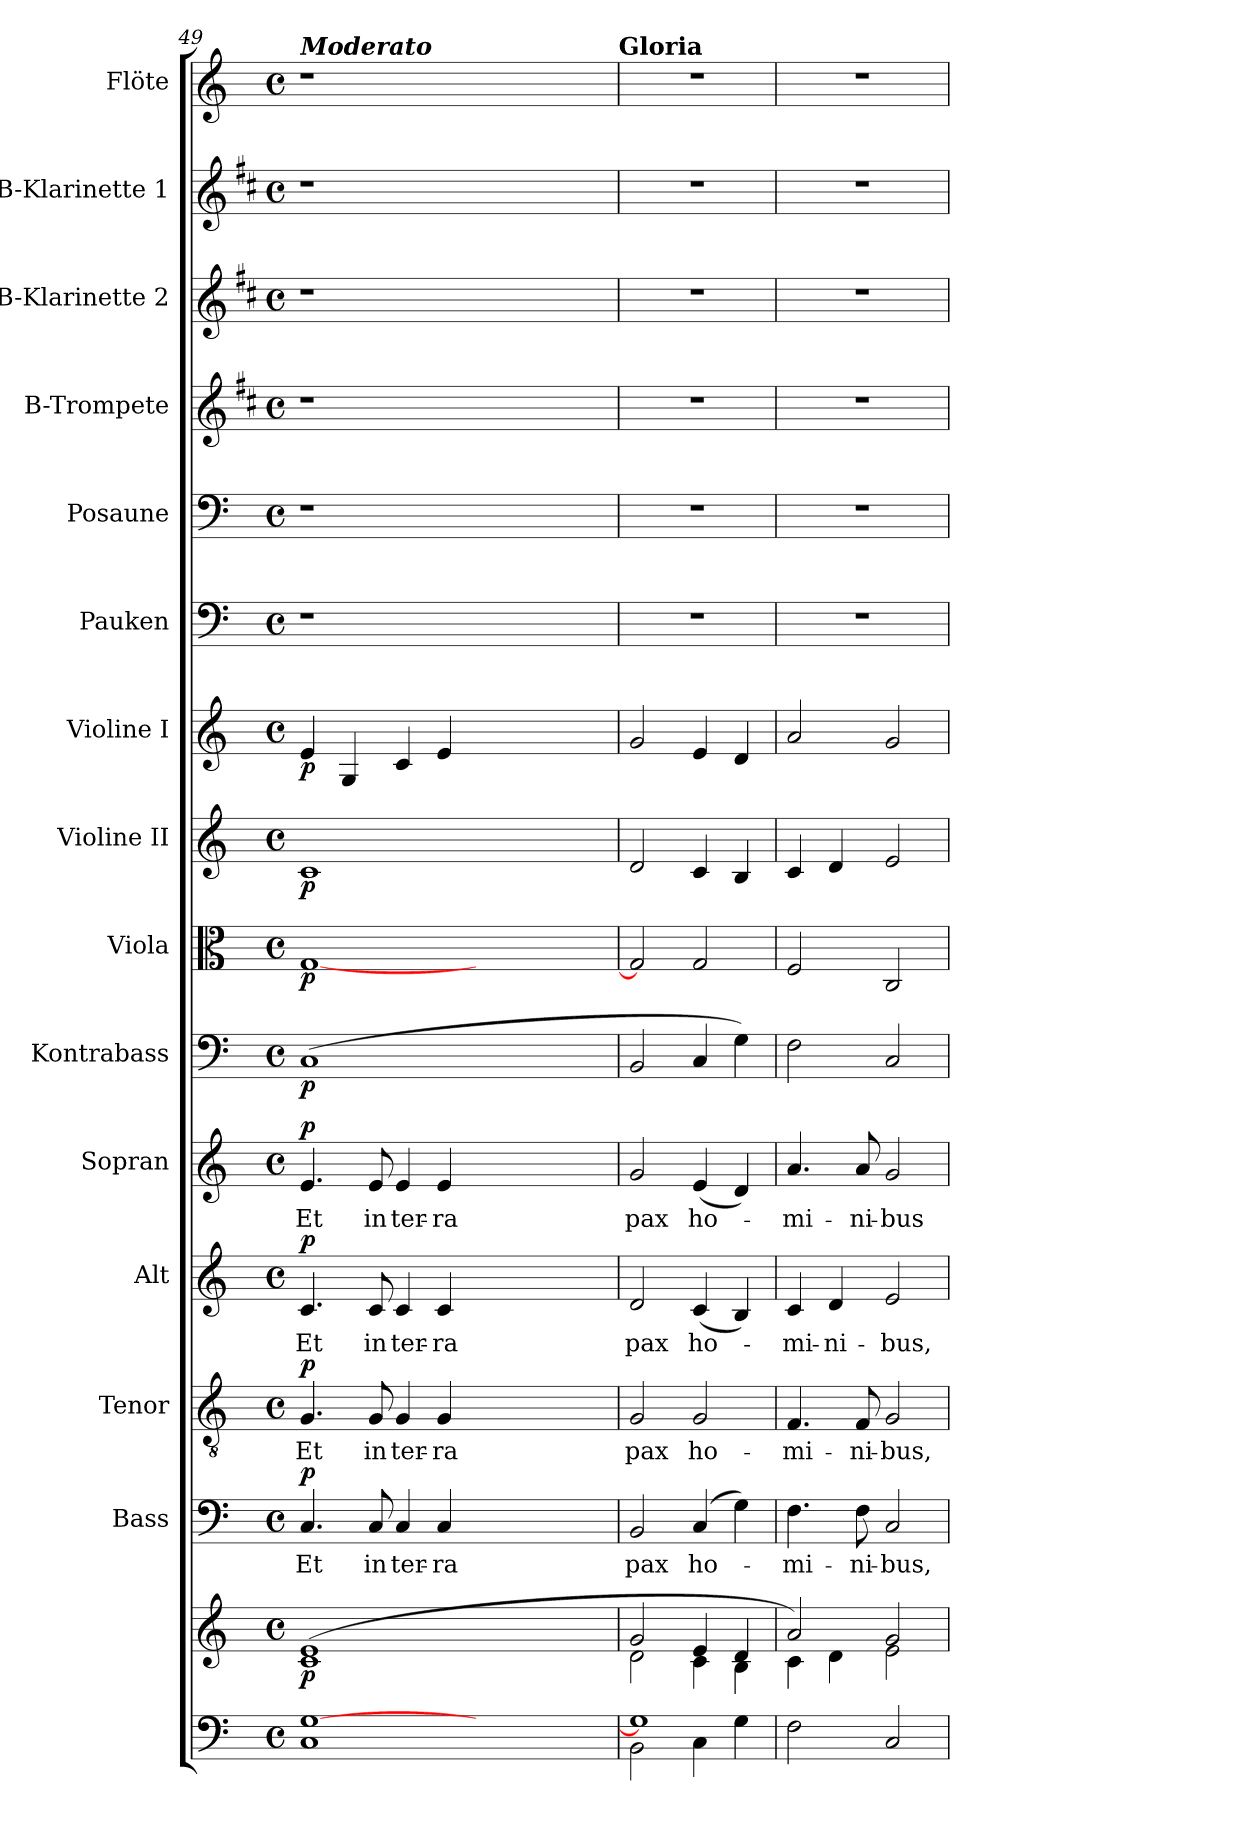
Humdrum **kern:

**kern	**kern	**dynam	**kern	**text	**dynam	**kern	**text	**dynam	**kern	**text	**dynam	**kern	**text	**dynam	**kern	**dynam	**kern	**dynam	**kern	**dynam	**kern	**dynam	**kern	**kern	**kern	**kern	**kern	**kern
*part15	*part15	*part15	*part14	*part14	*part14	*part13	*part13	*part13	*part12	*part12	*part12	*part11	*part11	*part11	*part10	*part10	*part9	*part9	*part8	*part8	*part7	*part7	*part6	*part5	*part4	*part3	*part2	*part1
*staff16	*staff15	*staff15/16	*staff14	*staff14	*staff14	*staff13	*staff13	*staff13	*staff12	*staff12	*staff12	*staff11	*staff11	*staff11	*staff10	*staff10	*staff9	*staff9	*staff8	*staff8	*staff7	*staff7	*staff6	*staff5	*staff4	*staff3	*staff2	*staff1
*	*	*	*I"Bass	*	*	*I"Tenor	*	*	*I"Alt	*	*	*I"Sopran	*	*	*I"Kontrabass	*	*I"Viola	*	*I"Violine II	*	*I"Violine I	*	*I"Pauken	*I"Posaune	*I"B-Trompete	*I"B-Klarinette 2	*I"B-Klarinette 1	*I"Flöte
*	*	*	*I'B.	*	*	*I'T.	*	*	*I'A.	*	*	*I'S.	*	*	*I'Kb.	*	*I'Vla.	*	*I'Vl. II	*	*I'Vl. I	*	*I'Pk.	*I'Pos.	*I'B Trp.	*I'B Kl. 2	*I'B Kl. 1	*I'Fl.
!!LO:PB:g=z
*clefF4	*clefG2	*	*clefF4	*	*	*clefGv2	*	*	*clefG2	*	*	*clefG2	*	*	*clefF4	*	*clefC3	*	*clefG2	*	*clefG2	*	*clefF4	*clefF4	*clefG2	*clefG2	*clefG2	*clefG2
*	*	*	*	*	*	*	*	*	*	*	*	*	*	*	*ITrd7c12	*	*	*	*	*	*	*	*	*	*ITrd1c2	*ITrd1c2	*ITrd1c2	*
*k[]	*k[]	*	*k[]	*	*	*k[]	*	*	*k[]	*	*	*k[]	*	*	*k[]	*	*k[]	*	*k[]	*	*k[]	*	*k[]	*k[]	*k[]	*k[]	*k[]	*k[]
*C:	*C:	*	*C:	*	*	*C:	*	*	*C:	*	*	*C:	*	*	*C:	*	*C:	*	*C:	*	*C:	*	*C:	*C:	*C:	*C:	*C:	*C:
*M4/4	*M4/4	*	*M4/4	*	*	*M4/4	*	*	*M4/4	*	*	*M4/4	*	*	*M4/4	*	*M4/4	*	*M4/4	*	*M4/4	*	*M4/4	*M4/4	*M4/4	*M4/4	*M4/4	*M4/4
*met(c)	*met(c)	*	*met(c)	*	*	*met(c)	*	*	*met(c)	*	*	*met(c)	*	*	*met(c)	*	*met(c)	*	*met(c)	*	*met(c)	*	*met(c)	*met(c)	*met(c)	*met(c)	*met(c)	*met(c)
=49	=49	=49	=49	=49	=49	=49	=49	=49	=49	=49	=49	=49	=49	=49	=49	=49	=49	=49	=49	=49	=49	=49	=49	=49	=49	=49	=49	=49
*^	*^	*	*	*	*	*	*	*	*	*	*	*	*	*	*	*	*	*	*	*	*	*	*	*	*	*	*	*
!	!	!	!	!	!	!	!	!	!	!	!	!	!	!	!	!	!	!	!	!	!	!	!	!	!	!	!	!	!	!LO:TX:a:Bi:t=Moderato
!	!	!	!	!LO:DY:b	!	!LO:LY:b	!LO:DY:a	!	!LO:LY:b	!LO:DY:a	!	!LO:LY:b	!LO:DY:a	!	!LO:LY:b	!LO:DY:a	!	!LO:DY:b	!	!LO:DY:b	!	!LO:DY:b	!	!LO:DY:b	!	!	!	!	!	!
[>1G	1C	(>1e	1c	p	4.C/	Et	p	4.G/	Et	p	4.c/	Et	p	4.e/	Et	p	(>1CC	p	[1G	p	1c	p	4e/	p	1r	1r	1r	1r	1r	1r
.	.	.	.	.	.	.	.	.	.	.	.	.	.	.	.	.	.	.	.	.	.	.	4G/	.	.	.	.	.	.	.
!	!	!	!	!	!	!LO:LY:b	!	!	!LO:LY:b	!	!	!LO:LY:b	!	!	!LO:LY:b	!	!	!	!	!	!	!	!	!	!	!	!	!	!	!
.	.	.	.	.	8C/	in	.	8G/	in	.	8c/	in	.	8e/	in	.	.	.	.	.	.	.	.	.	.	.	.	.	.	.
!	!	!	!	!	!	!LO:LY:b	!	!	!LO:LY:b	!	!	!LO:LY:b	!	!	!LO:LY:b	!	!	!	!	!	!	!	!	!	!	!	!	!	!	!
.	.	.	.	.	4C/	ter-	.	4G/	ter-	.	4c/	ter-	.	4e/	ter-	.	.	.	.	.	.	.	4c/	.	.	.	.	.	.	.
!	!	!	!	!	!	!LO:LY:b	!	!	!LO:LY:b	!	!	!LO:LY:b	!	!	!LO:LY:b	!	!	!	!	!	!	!	!	!	!	!	!	!	!	!
.	.	.	.	.	4C/	-ra	.	4G/	-ra	.	4c/	-ra	.	4e/	-ra	.	.	.	.	.	.	.	4e/	.	.	.	.	.	.	.
1...ryy	1...ryy	1...ryy	1...ryy	.	1...ryy	.	.	1...ryy	.	.	1...ryy	.	.	1...ryy	.	.	1...ryy	.	1...ryy	.	1...ryy	.	1...ryy	.	1...ryy	1...ryy	1...ryy	1...ryy	1...ryy	1...ryy
!	!	!	!	!	!	!	!	!	!	!	!	!	!	!	!	!	!	!	!	!	!	!	!	!	!	!	!	!	!	!LO:TX:a:B:t=Gloria
=50	=50	=50	=50	=50	=50	=50	=50	=50	=50	=50	=50	=50	=50	=50	=50	=50	=50	=50	=50	=50	=50	=50	=50	=50	=50	=50	=50	=50	=50	=50
!	!	!	!	!	!	!LO:LY:b	!	!	!LO:LY:b	!	!	!LO:LY:b	!	!	!LO:LY:b	!	!	!	!	!	!	!	!	!	!	!	!	!	!	!
1G]	2BB\	2g/	2d\	.	2BB/	pax	.	2G/	pax	.	2d/	pax	.	2g/	pax	.	2BBB/	.	2G/]	.	2d/	.	2g/	.	1r	1r	1r	1r	1r	1r
!	!	!	!	!	!	!LO:LY:b	!	!	!LO:LY:b	!	!	!LO:LY:b	!	!	!LO:LY:b	!	!	!	!	!	!	!	!	!	!	!	!	!	!	!
.	4C\	4e/	4c\	.	(4C/	ho-	.	2G/	ho-	.	(<4c/	ho-	.	(<4e/	ho-	.	4CC/	.	2G/	.	4c/	.	4e/	.	.	.	.	.	.	.
.	4G\	4d/	4B\	.	4G\)	.	.	.	.	.	4B/)	.	.	4d/)	.	.	4GG\)	.	.	.	4B/	.	4d/	.	.	.	.	.	.	.
=51	=51	=51	=51	=51	=51	=51	=51	=51	=51	=51	=51	=51	=51	=51	=51	=51	=51	=51	=51	=51	=51	=51	=51	=51	=51	=51	=51	=51	=51	=51
!	!	!	!	!	!	!LO:LY:b	!	!	!LO:LY:b	!	!	!LO:LY:b	!	!	!LO:LY:b	!	!	!	!	!	!	!	!	!	!	!	!	!	!	!
*v	*v	*	*	*	*	*	*	*	*	*	*	*	*	*	*	*	*	*	*	*	*	*	*	*	*	*	*	*	*	*
2F\	2a/)	4c\	.	4.F\	-mi-	.	4.F/	-mi-	.	4c/	-mi-	.	4.a/	-mi-	.	2FF\	.	2F/	.	4c/	.	2a/	.	1r	1r	1r	1r	1r	1r
!	!	!	!	!	!	!	!	!	!	!	!LO:LY:b	!	!	!	!	!	!	!	!	!	!	!	!	!	!	!	!	!	!
.	.	4d\	.	.	.	.	.	.	.	4d/	-ni-	.	.	.	.	.	.	.	.	4d/	.	.	.	.	.	.	.	.	.
!	!	!	!	!	!LO:LY:b	!	!	!LO:LY:b	!	!	!	!	!	!LO:LY:b	!	!	!	!	!	!	!	!	!	!	!	!	!	!	!
.	.	.	.	8F\	-ni-	.	8F/	-ni-	.	.	.	.	8a/	-ni-	.	.	.	.	.	.	.	.	.	.	.	.	.	.	.
!	!	!	!	!	!LO:LY:b	!	!	!LO:LY:b	!	!	!LO:LY:b	!	!	!LO:LY:b	!	!	!	!	!	!	!	!	!	!	!	!	!	!	!
2C/	2g/	2e\	.	2C/	-bus,	.	2G/	-bus,	.	2e/	-bus,	.	2g/	-bus	.	2CC/	.	2C/	.	2e/	.	2g/	.	.	.	.	.	.	.
*	*v	*v	*	*	*	*	*	*	*	*	*	*	*	*	*	*	*	*	*	*	*	*	*	*	*	*	*	*	*
=	=	=	=	=	=	=	=	=	=	=	=	=	=	=	=	=	=	=	=	=	=	=	=	=	=	=	=	=
*-	*-	*-	*-	*-	*-	*-	*-	*-	*-	*-	*-	*-	*-	*-	*-	*-	*-	*-	*-	*-	*-	*-	*-	*-	*-	*-	*-	*-
